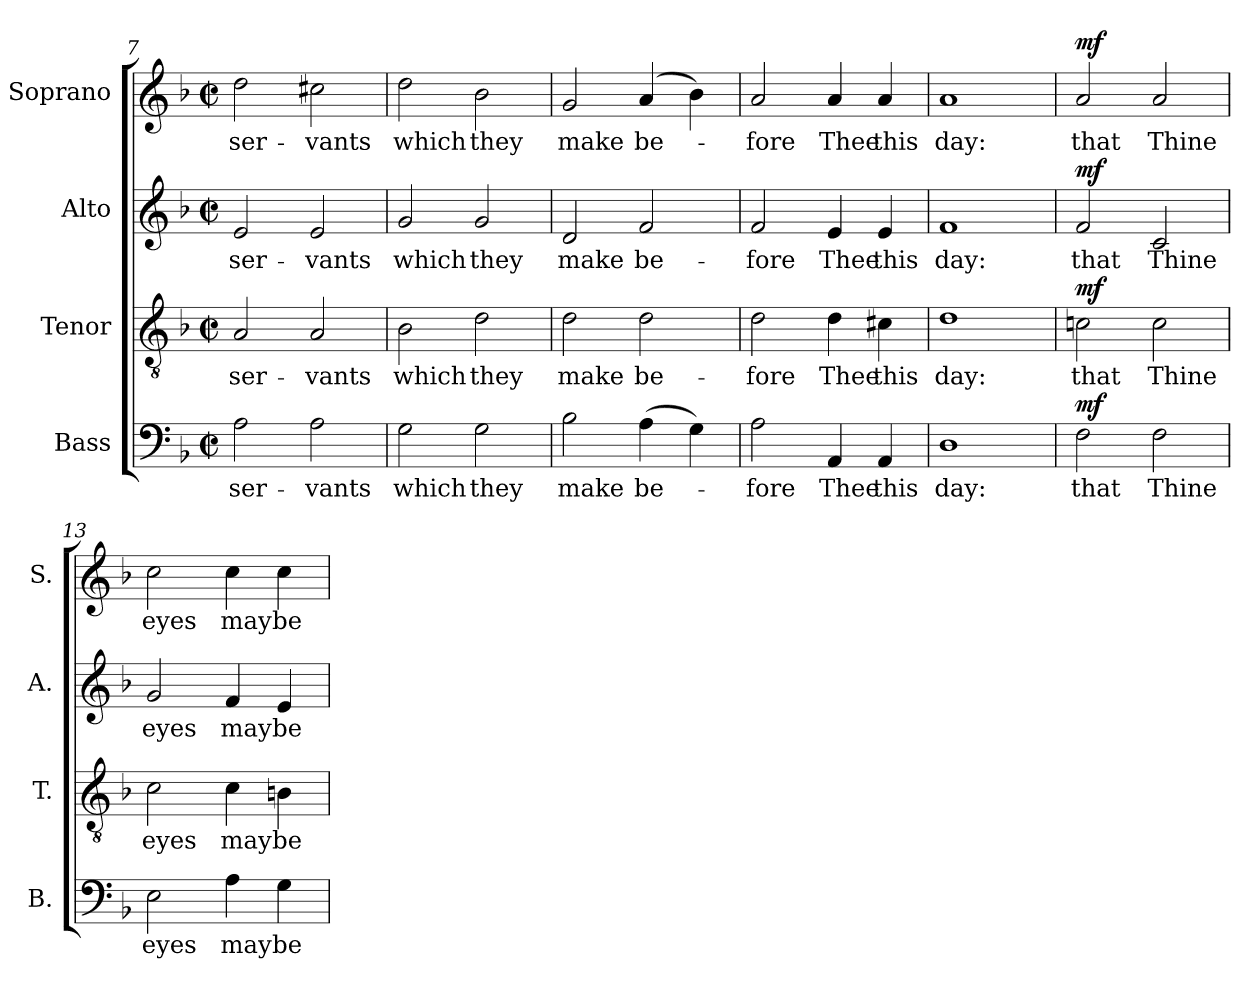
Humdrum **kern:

**kern	**text	**dynam	**kern	**text	**dynam	**kern	**text	**dynam	**kern	**text	**dynam
*part4	*part4	*part4	*part3	*part3	*part3	*part2	*part2	*part2	*part1	*part1	*part1
*staff4	*staff4	*staff4	*staff3	*staff3	*staff3	*staff2	*staff2	*staff2	*staff1	*staff1	*staff1
*I"Bass	*	*	*I"Tenor	*	*	*I"Alto	*	*	*I"Soprano	*	*
*I'B.	*	*	*I'T.	*	*	*I'A.	*	*	*I'S.	*	*
*clefF4	*	*	*clefGv2	*	*	*clefG2	*	*	*clefG2	*	*
*	*	*	*ITrd7c12	*	*	*	*	*	*	*	*
*k[b-]	*	*	*k[b-]	*	*	*k[b-]	*	*	*k[b-]	*	*
*F:	*	*	*F:	*	*	*F:	*	*	*F:	*	*
*M2/2	*	*	*M2/2	*	*	*M2/2	*	*	*M2/2	*	*
*met(c|)	*	*	*met(c|)	*	*	*met(c|)	*	*	*met(c|)	*	*
=7	=7	=7	=7	=7	=7	=7	=7	=7	=7	=7	=7
!	!LO:LY:b:color=#000000	!	!	!	!	!	!	!	!	!	!
!	!	!	!	!LO:LY:b:color=#000000	!	!	!	!	!	!	!
!	!	!	!	!	!	!	!LO:LY:b:color=#000000	!	!	!	!
!	!	!	!	!	!	!	!	!	!	!LO:LY:b:color=#000000	!
2Ai\	ser-	.	2AAi/	ser-	.	2ei/	ser-	.	2ddi\	ser-	.
!	!LO:LY:b:color=#000000	!	!	!	!	!	!	!	!	!	!
!	!	!	!	!LO:LY:b:color=#000000	!	!	!	!	!	!	!
!	!	!	!	!	!	!	!LO:LY:b:color=#000000	!	!	!	!
!	!	!	!	!	!	!	!	!	!	!LO:LY:b:color=#000000	!
2Ai\	-vants	.	2AAi/	-vants	.	2ei/	-vants	.	2cc#Xi\	-vants	.
!!LO:LB:g=z
=8	=8	=8	=8	=8	=8	=8	=8	=8	=8	=8	=8
!	!LO:LY:b:color=#000000	!	!	!	!	!	!	!	!	!	!
!	!	!	!	!LO:LY:b:color=#000000	!	!	!	!	!	!	!
!	!	!	!	!	!	!	!LO:LY:b:color=#000000	!	!	!	!
!	!	!	!	!	!	!	!	!	!	!LO:LY:b:color=#000000	!
2Gi\	which	.	2BB-i\	which	.	2gi/	which	.	2ddi\	which	.
!	!LO:LY:b:color=#000000	!	!	!	!	!	!	!	!	!	!
!	!	!	!	!LO:LY:b:color=#000000	!	!	!	!	!	!	!
!	!	!	!	!	!	!	!LO:LY:b:color=#000000	!	!	!	!
!	!	!	!	!	!	!	!	!	!	!LO:LY:b:color=#000000	!
2Gi\	they	.	2Di\	they	.	2gi/	they	.	2b-i\	they	.
=9	=9	=9	=9	=9	=9	=9	=9	=9	=9	=9	=9
!	!LO:LY:b:color=#000000	!	!	!	!	!	!	!	!	!	!
!	!	!	!	!LO:LY:b:color=#000000	!	!	!	!	!	!	!
!	!	!	!	!	!	!	!LO:LY:b:color=#000000	!	!	!	!
!	!	!	!	!	!	!	!	!	!	!LO:LY:b:color=#000000	!
2B-i\	make	.	2Di\	make	.	2di/	make	.	2gi/	make	.
!	!LO:LY:b:color=#000000	!	!	!	!	!	!	!	!	!	!
!	!	!	!	!LO:LY:b:color=#000000	!	!	!	!	!	!	!
!	!	!	!	!	!	!	!LO:LY:b:color=#000000	!	!	!	!
!	!	!	!	!	!	!	!	!	!	!LO:LY:b:color=#000000	!
(4Ai\	be-	.	2Di\	be-	.	2fi/	be-	.	(4ai/	be-	.
4Gi\)	.	.	.	.	.	.	.	.	4b-i\)	.	.
=10	=10	=10	=10	=10	=10	=10	=10	=10	=10	=10	=10
!	!LO:LY:b:color=#000000	!	!	!	!	!	!	!	!	!	!
!	!	!	!	!LO:LY:b:color=#000000	!	!	!	!	!	!	!
!	!	!	!	!	!	!	!LO:LY:b:color=#000000	!	!	!	!
!	!	!	!	!	!	!	!	!	!	!LO:LY:b:color=#000000	!
2Ai\	-fore	.	2Di\	-fore	.	2fi/	-fore	.	2ai/	-fore	.
!	!LO:LY:b:color=#000000	!	!	!	!	!	!	!	!	!	!
!	!	!	!	!LO:LY:b:color=#000000	!	!	!	!	!	!	!
!	!	!	!	!	!	!	!LO:LY:b:color=#000000	!	!	!	!
!	!	!	!	!	!	!	!	!	!	!LO:LY:b:color=#000000	!
4AAi/	Thee	.	4Di\	Thee	.	4ei/	Thee	.	4ai/	Thee	.
!	!LO:LY:b:color=#000000	!	!	!	!	!	!	!	!	!	!
!	!	!	!	!LO:LY:b:color=#000000	!	!	!	!	!	!	!
!	!	!	!	!	!	!	!LO:LY:b:color=#000000	!	!	!	!
!	!	!	!	!	!	!	!	!	!	!LO:LY:b:color=#000000	!
4AAi/	this	.	4C#Xi\	this	.	4ei/	this	.	4ai/	this	.
=11	=11	=11	=11	=11	=11	=11	=11	=11	=11	=11	=11
!	!LO:LY:b:color=#000000	!	!	!	!	!	!	!	!	!	!
!	!	!	!	!LO:LY:b:color=#000000	!	!	!	!	!	!	!
!	!	!	!	!	!	!	!LO:LY:b:color=#000000	!	!	!	!
!	!	!	!	!	!	!	!	!	!	!LO:LY:b:color=#000000	!
1Di	day:	.	1Di	day:	.	1fi	day:	.	1ai	day:	.
=12	=12	=12	=12	=12	=12	=12	=12	=12	=12	=12	=12
!	!LO:LY:b:color=#000000	!	!	!	!	!	!	!	!	!	!
!	!	!	!	!LO:LY:b:color=#000000	!	!	!	!	!	!	!
!	!	!	!	!	!	!	!LO:LY:b:color=#000000	!	!	!	!
!	!	!	!	!	!	!	!	!	!	!LO:LY:b:color=#000000	!
2Fi\	that	mf	2Cni\	that	mf	2fi/	that	mf	2ai/	that	mf
!	!LO:LY:b:color=#000000	!	!	!	!	!	!	!	!	!	!
!	!	!	!	!LO:LY:b:color=#000000	!	!	!	!	!	!	!
!	!	!	!	!	!	!	!LO:LY:b:color=#000000	!	!	!	!
!	!	!	!	!	!	!	!	!	!	!LO:LY:b:color=#000000	!
2Fi\	Thine	.	2Ci\	Thine	.	2ci/	Thine	.	2ai/	Thine	.
=13	=13	=13	=13	=13	=13	=13	=13	=13	=13	=13	=13
!	!LO:LY:b:color=#000000	!	!	!	!	!	!	!	!	!	!
!	!	!	!	!LO:LY:b:color=#000000	!	!	!	!	!	!	!
!	!	!	!	!	!	!	!LO:LY:b:color=#000000	!	!	!	!
!	!	!	!	!	!	!	!	!	!	!LO:LY:b:color=#000000	!
2Ei\	eyes	.	2Ci\	eyes	.	2gi/	eyes	.	2cci\	eyes	.
!	!LO:LY:b:color=#000000	!	!	!	!	!	!	!	!	!	!
!	!	!	!	!LO:LY:b:color=#000000	!	!	!	!	!	!	!
!	!	!	!	!	!	!	!LO:LY:b:color=#000000	!	!	!	!
!	!	!	!	!	!	!	!	!	!	!LO:LY:b:color=#000000	!
4Ai\	may	.	4Ci\	may	.	4fi/	may	.	4cci\	may	.
!	!LO:LY:b:color=#000000	!	!	!	!	!	!	!	!	!	!
!	!	!	!	!LO:LY:b:color=#000000	!	!	!	!	!	!	!
!	!	!	!	!	!	!	!LO:LY:b:color=#000000	!	!	!	!
!	!	!	!	!	!	!	!	!	!	!LO:LY:b:color=#000000	!
4Gi\	be	.	4BBni\	be	.	4ei/	be	.	4cci\	be	.
=	=	=	=	=	=	=	=	=	=	=	=
*-	*-	*-	*-	*-	*-	*-	*-	*-	*-	*-	*-
